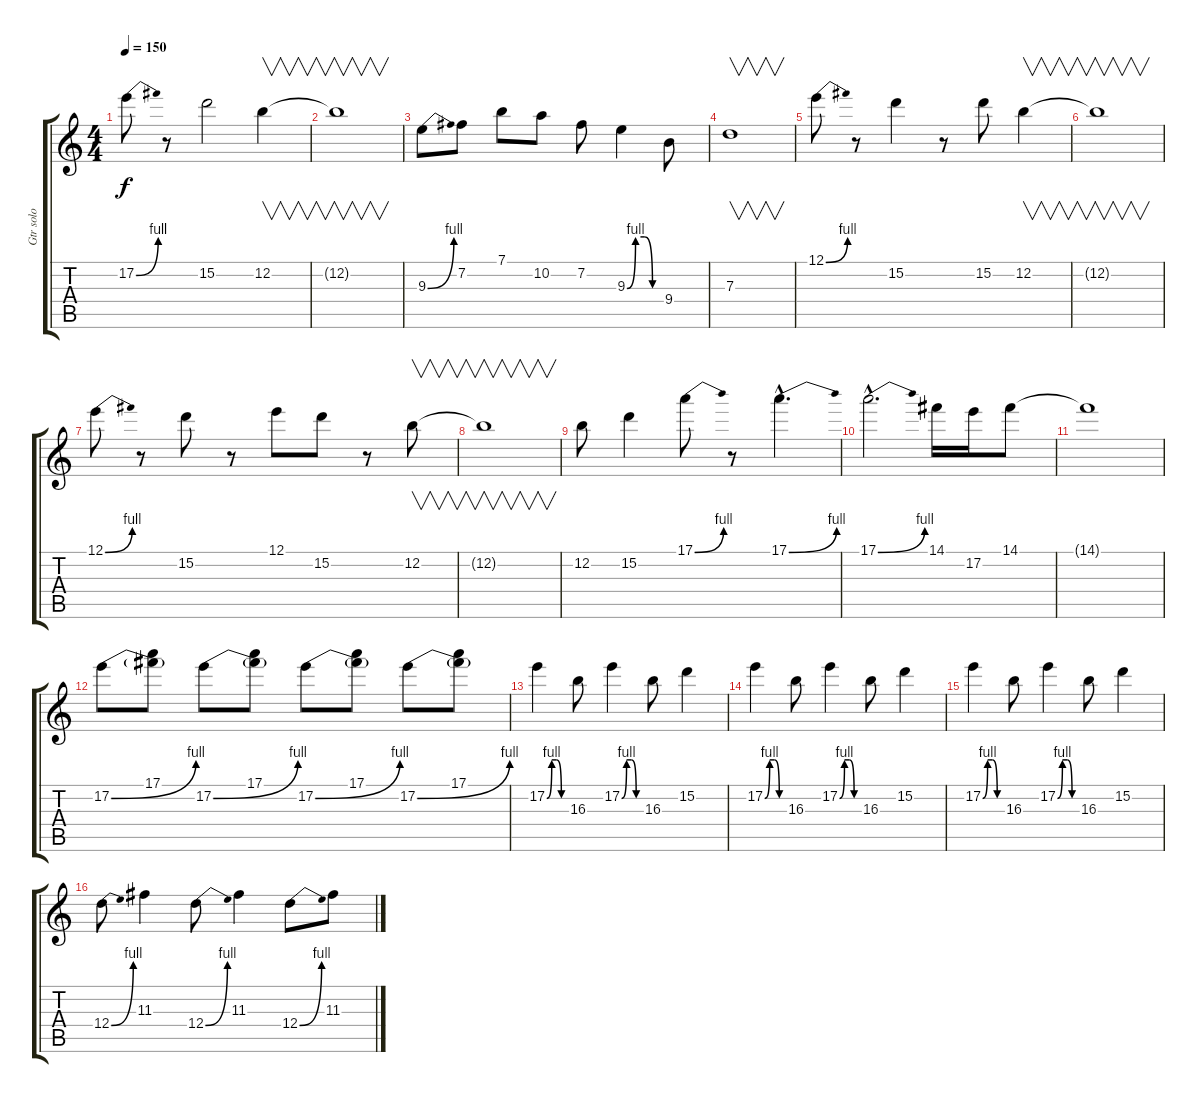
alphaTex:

\track ("Gtr solo" "Gtr solo") {instrument distortionguitar}
\staff {score tabs}
\tuning (E4 B3 G3 D3 A2 E2) {hide}
\ts (4 4)
\tempo 150
\clef g2
\ks c
17.2{be (bend 0 0 60 4)}.8{dy f} r.8 15.2.2 12.2.4{v} |
12.2{t}.1{v} |
9.3{be (bend 0 0 60 4)}.8 7.2.8 7.1.8 10.2.8 7.2.8 9.3{be (custom 0 0 15 4 30 4 45 0 60 0)}.4 9.4.8 |
7.3.1{v} |
12.1{be (bend 0 0 60 4)}.8 r.8 15.2.4 r.8 15.2.8 12.2.4{v} |
12.2{t}.1{v} |
12.1{be (bend 0 0 60 4)}.8 r.8 15.2.8 r.8 12.1.8 15.2.8 r.8 12.2.8{v} |
12.2{t}.1{v} |
12.2.8 15.2.4 17.1{be (bend 0 0 60 4)}.8 r.8 17.1{be (bend 0 0 60 4) hac}.4{d} |
17.1{be (bend 0 0 60 4) hac}.2{d} 14.1.16 17.2.16 14.1.8 |
14.1{t}.1 |
17.2{be (bend 0 0 60 4)}.8 (17.1 17.2{t}).8 17.2{be (bend 0 0 60 4)}.8 (17.1 17.2{t}).8 17.2{be (bend 0 0 60 4)}.8 (17.1 17.2{t}).8 17.2{be (bend 0 0 60 4)}.8 (17.1 17.2{t}).8 |
17.2{be (custom 0 0 15 4 30 4 45 0 60 0)}.4 16.3.8 17.2{be (custom 0 0 15 4 30 4 45 0 60 0)}.4 16.3.8 15.2.4 |
17.2{be (custom 0 0 15 4 30 4 45 0 60 0)}.4 16.3.8 17.2{be (custom 0 0 15 4 30 4 45 0 60 0)}.4 16.3.8 15.2.4 |
17.2{be (custom 0 0 15 4 30 4 45 0 60 0)}.4 16.3.8 17.2{be (custom 0 0 15 4 30 4 45 0 60 0)}.4 16.3.8 15.2.4 |
12.4{be (bend 0 0 60 4)}.8 11.3.4 12.4{be (bend 0 0 60 4)}.8 11.3.4 12.4{be (bend 0 0 60 4)}.8 11.3.8
